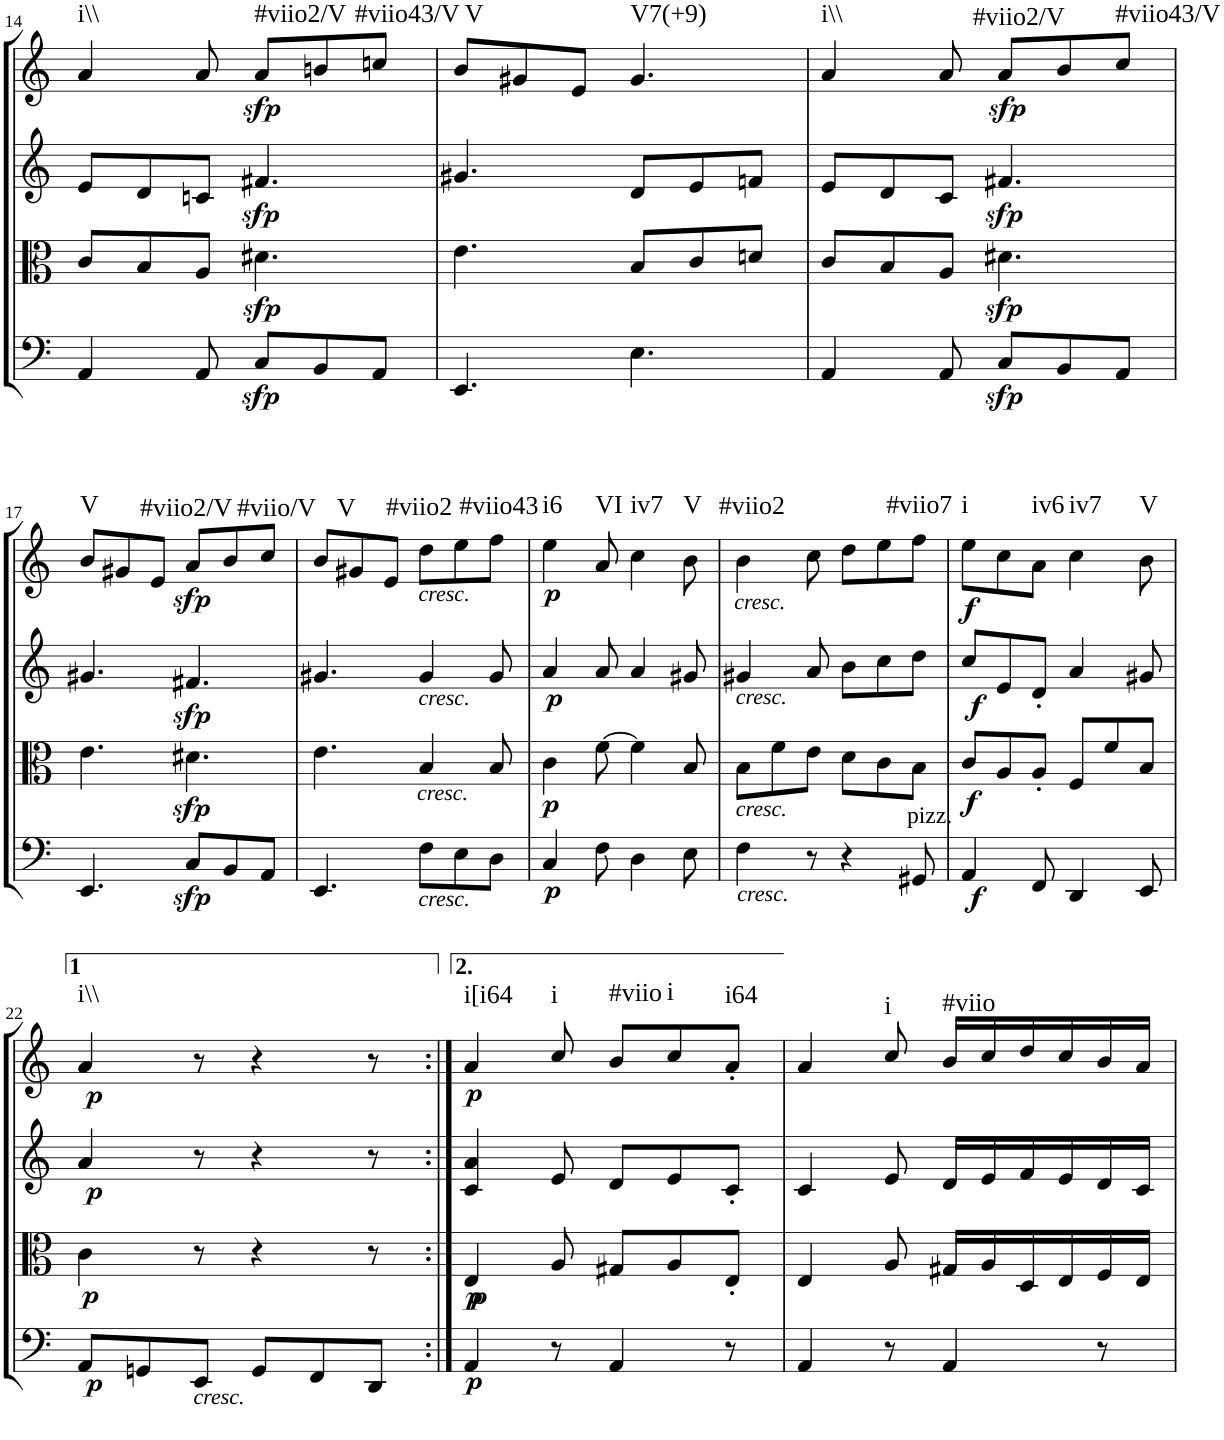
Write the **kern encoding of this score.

**kern	**dynam	**kern	**dynam	**kern	**dynam	**kern	**dynam	**harte
*part4	*part4	*part3	*part3	*part2	*part2	*part1	*part1	*part1
*staff4	*staff4	*staff3	*staff3	*staff2	*staff2	*staff1	*staff1	*
*I"Cello	*	*I"Viola	*	*I"2nd Violin	*	*I"1st Violin	*	*
*	*	*I'Vla	*	*I'Vln	*	*I'Vln	*	*
!!LO:PB:g=z
*clefF4	*	*clefC3	*	*clefG2	*	*clefG2	*	*
*k[]	*	*k[]	*	*k[]	*	*k[]	*	*
*M6/8	*	*M6/8	*	*M6/8	*	*M6/8	*	*
=14	=14	=14	=14	=14	=14	=14	=14	=14
!	!	!	!	!	!	!	!	!LO:H:kt=i\\
4AA/	.	8c/L	.	8e/L	.	4a/	.	N
.	.	8B/	.	8d/	.	.	.	.
8AA/	.	8A/J	.	8cn/J	.	8a/	.	.
!	!LO:DY:b	!	!LO:DY:b	!	!LO:DY:b	!	!LO:DY:b	!LO:H:kt=#viio2/V
8C/L	sfp	4.d#X\	sfp	4.f#X/	sfp	8a/L	sfp	N
8BB/	.	.	.	.	.	8bn/	.	.
!	!	!	!	!	!	!	!	!LO:H:kt=#viio43/V
8AA/J	.	.	.	.	.	8ccn/J	.	N
=15	=15	=15	=15	=15	=15	=15	=15	=15
!	!	!	!	!	!	!	!	!LO:H:kt=V
4.EE/	.	4.e\	.	4.g#X/	.	8b/L	.	N
.	.	.	.	.	.	8g#X/	.	.
.	.	.	.	.	.	8e/J	.	.
!	!	!	!	!	!	!	!	!LO:H:kt=V7(+9)
4.E\	.	8B/L	.	8d/L	.	4.g#/	.	N
.	.	8c/	.	8e/	.	.	.	.
.	.	8dn/J	.	8fn/J	.	.	.	.
=16	=16	=16	=16	=16	=16	=16	=16	=16
!	!	!	!	!	!	!	!	!LO:H:kt=i\\
4AA/	.	8c/L	.	8e/L	.	4a/	.	N
.	.	8B/	.	8d/	.	.	.	.
8AA/	.	8A/J	.	8c/J	.	8a/	.	.
!	!LO:DY:b	!	!LO:DY:b	!	!LO:DY:b	!	!LO:DY:b	!LO:H:kt=#viio2/V
8C/L	sfp	4.d#X\	sfp	4.f#X/	sfp	8a/L	sfp	N
8BB/	.	.	.	.	.	8b/	.	.
!	!	!	!	!	!	!	!	!LO:H:kt=#viio43/V
8AA/J	.	.	.	.	.	8cc/J	.	N
!!LO:LB:g=z
=17	=17	=17	=17	=17	=17	=17	=17	=17
!	!	!	!	!	!	!	!	!LO:H:kt=V
4.EE/	.	4.e\	.	4.g#X/	.	8b/L	.	N
.	.	.	.	.	.	8g#X/	.	.
.	.	.	.	.	.	8e/J	.	.
!	!LO:DY:b	!	!LO:DY:b	!	!LO:DY:b	!	!LO:DY:b	!LO:H:kt=#viio2/V
8C/L	sfp	4.d#X\	sfp	4.f#X/	sfp	8a/L	sfp	N
8BB/	.	.	.	.	.	8b/	.	.
!	!	!	!	!	!	!	!	!LO:H:kt=#viio/V
8AA/J	.	.	.	.	.	8cc/J	.	N
=18	=18	=18	=18	=18	=18	=18	=18	=18
!	!	!	!	!	!	!	!	!LO:H:kt=V
4.EE/	.	4.e\	.	4.g#X/	.	8b/L	.	N
.	.	.	.	.	.	8g#X/	.	.
.	.	.	.	.	.	8e/J	.	.
!	!	!	!	!	!	!LO:TX:b:i:t=cresc.	!	!
!	!	!	!	!LO:TX:b:i:t=cresc.	!	!	!	!
!	!	!LO:TX:b:i:t=cresc.	!	!	!	!	!	!
!LO:TX:b:i:t=cresc.	!	!	!	!	!	!	!	!LO:H:kt=#viio2
8F\L	.	4B/	.	4g#/	.	8dd\L	.	N
8E\	.	.	.	.	.	8ee\	.	.
!	!	!	!	!	!	!	!	!LO:H:kt=#viio43
8D\J	.	8B/	.	8g#/	.	8ff\J	.	N
=19	=19	=19	=19	=19	=19	=19	=19	=19
!	!LO:DY:b	!	!LO:DY:b	!	!LO:DY:b	!	!LO:DY:b	!LO:H:kt=i6
4C/	p	4c\	p	4a/	p	4ee\	p	N
!	!	!	!	!	!	!	!	!LO:H:kt=VI
8F\	.	[8f\	.	8a/	.	8a/	.	N
!	!	!	!	!	!	!	!	!LO:H:kt=iv7
4D\	.	4f\]	.	4a/	.	4cc\	.	N
!	!	!	!	!	!	!	!	!LO:H:kt=V
8E\	.	8B/	.	8g#X/	.	8b\	.	N
=20	=20	=20	=20	=20	=20	=20	=20	=20
!	!	!	!	!	!	!LO:TX:b:i:t=cresc.	!	!
!	!	!	!	!LO:TX:b:i:t=cresc.	!	!	!	!
!	!	!LO:TX:b:i:t=cresc.	!	!	!	!	!	!
!LO:TX:b:i:t=cresc.	!	!	!	!	!	!	!	!LO:H:kt=#viio2
4F\	.	8B\L	.	4g#X/	.	4b\	.	N
.	.	8f\	.	.	.	.	.	.
8r	.	8e\J	.	8a/	.	8cc\	.	.
4r	.	8d\L	.	8b\L	.	8dd\L	.	.
.	.	8c\	.	8cc\	.	8ee\	.	.
!LO:TX:a:t=pizz.	!	!	!	!	!	!	!	!LO:H:kt=#viio7
8GG#X/	.	8B\J	.	8dd\J	.	8ff\J	.	N
=21	=21	=21	=21	=21	=21	=21	=21	=21
!	!LO:DY:b	!	!LO:DY:b	!	!LO:DY:b	!	!LO:DY:b	!LO:H:kt=i
4AA/	f	8c/L	f	8cc/L	f	8ee\L	f	N
.	.	8A/	.	8e/	.	8cc\	.	.
!	!	!	!	!	!	!	!	!LO:H:kt=iv6
8FF/	.	8A'/J	.	8d'/J	.	8a\J	.	N
!	!	!	!	!	!	!	!	!LO:H:kt=iv7
4DD/	.	8F/L	.	4a/	.	4cc\	.	N
.	.	8f/	.	.	.	.	.	.
!	!	!	!	!	!	!	!	!LO:H:kt=V
8EE/	.	8B/J	.	8g#X/	.	8b\	.	N
!!LO:LB:g=z
=22	=22	=22	=22	=22	=22	=22	=22	=22
!	!LO:DY:b	!	!LO:DY:b	!	!LO:DY:b	!	!LO:DY:b	!LO:H:kt=i\\
8AA/L	p	4c\	p	4a/	p	4a/	p	N
8GGn/	.	.	.	.	.	.	.	.
!LO:TX:b:i:t=cresc.	!	!	!	!	!	!	!	!
8EE/J	.	8r	.	8r	.	8r	.	.
8GG/L	.	4r	.	4r	.	4r	.	.
8FF/	.	.	.	.	.	.	.	.
8DD/J	.	8r	.	8r	.	8r	.	.
=23:|!	=23:|!	=23:|!	=23:|!	=23:|!	=23:|!	=23:|!	=23:|!	=23:|!
!	!LO:DY:b	!	!LO:DY:b	!	!	!	!	!
!	!	!	!LO:DY:n=1:b	!	!	!	!LO:DY:b	!LO:H:kt=i[i64
4AA/	p	4E/	p p	4c/ 4a/	.	4a/	p	N
!	!	!	!	!	!	!	!	!LO:H:kt=i
8r	.	8A/	.	8e/	.	8cc/	.	N
!	!	!	!	!	!	!	!	!LO:H:kt=#viio
4AA/	.	8G#X/L	.	8d/L	.	8b/L	.	N
!	!	!	!	!	!	!	!	!LO:H:kt=i
.	.	8A/	.	8e/	.	8cc/	.	N
!	!	!	!	!	!	!	!	!LO:H:kt=i64
8r	.	8E'/J	.	8c'/J	.	8a'/J	.	N
=24	=24	=24	=24	=24	=24	=24	=24	=24
4AA/	.	4E/	.	4c/	.	4a/	.	.
!	!	!	!	!	!	!	!	!LO:H:kt=i
8r	.	8A/	.	8e/	.	8cc/	.	N
!	!	!	!	!	!	!	!	!LO:H:kt=#viio
4AA/	.	16G#X/LL	.	16d/LL	.	16b/LL	.	N
.	.	16A/	.	16e/	.	16cc/	.	.
.	.	16D/	.	16f/	.	16dd/	.	.
.	.	16E/	.	16e/	.	16cc/	.	.
8r	.	16F/	.	16d/	.	16b/	.	.
.	.	16E/JJ	.	16c/JJ	.	16a/JJ	.	.
=	=	=	=	=	=	=	=	=
*-	*-	*-	*-	*-	*-	*-	*-	*-
